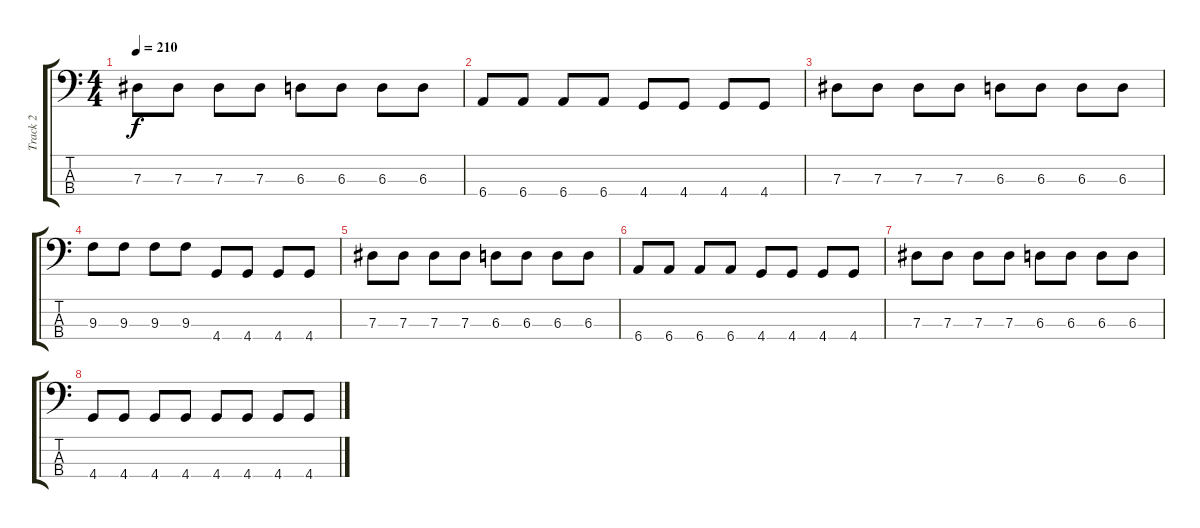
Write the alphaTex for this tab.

\track ("Track 2" "Track 2") {instrument electricbasspick}
\staff {score tabs}
\tuning (Gb2 Db2 Ab1 Eb1) {hide}
\ts (4 4)
\tempo 210
\clef f4
\ks c
7.3.8{dy f} 7.3.8 7.3.8 7.3.8 6.3.8 6.3.8 6.3.8 6.3.8 |
6.4.8 6.4.8 6.4.8 6.4.8 4.4.8 4.4.8 4.4.8 4.4.8 |
7.3.8 7.3.8 7.3.8 7.3.8 6.3.8 6.3.8 6.3.8 6.3.8 |
9.3.8 9.3.8 9.3.8 9.3.8 4.4.8 4.4.8 4.4.8 4.4.8 |
7.3.8 7.3.8 7.3.8 7.3.8 6.3.8 6.3.8 6.3.8 6.3.8 |
6.4.8 6.4.8 6.4.8 6.4.8 4.4.8 4.4.8 4.4.8 4.4.8 |
7.3.8 7.3.8 7.3.8 7.3.8 6.3.8 6.3.8 6.3.8 6.3.8 |
4.4.8 4.4.8 4.4.8 4.4.8 4.4.8 4.4.8 4.4.8 4.4.8
